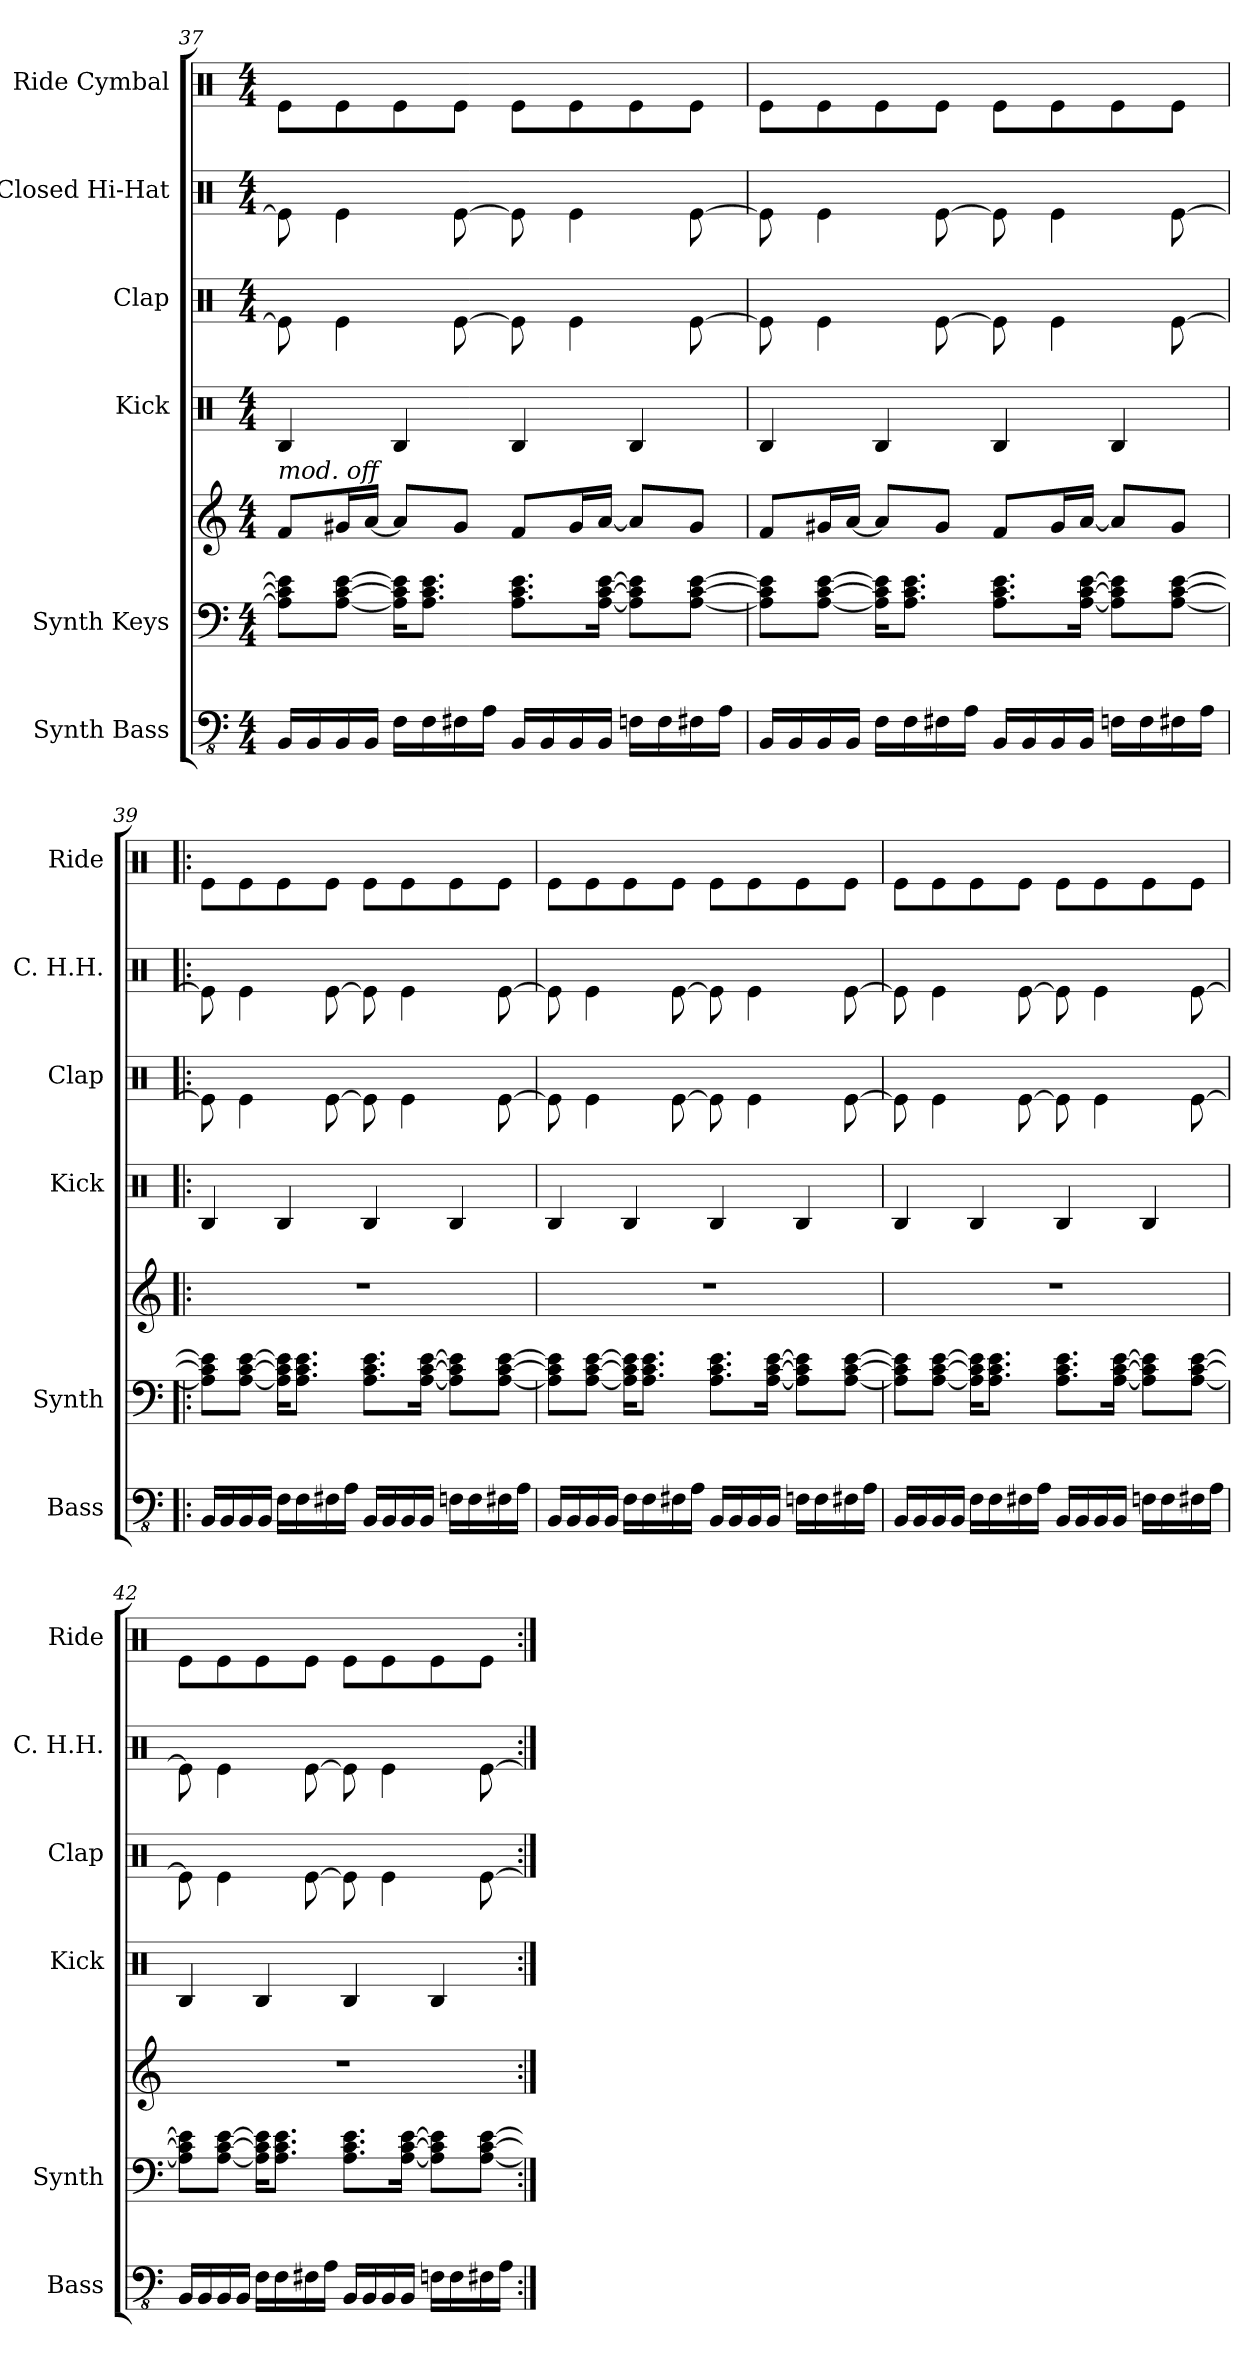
**kern	**kern	**kern	**kern	**kern	**kern	**kern
*part6	*part5	*part5	*part4	*part3	*part2	*part1
*staff7	*staff6	*staff5	*staff4	*staff3	*staff2	*staff1
*I"Synth Bass	*I"Synth Keys	*	*I"Kick	*I"Clap	*I"Closed Hi-Hat	*I"Ride Cymbal
*I'Bass	*I'Synth	*	*I'Kick	*I'Clap	*I'C. H.H.	*I'Ride
!!LO:PB:g=z
*clefFv4	*clefF4	*clefG2	*clefX	*clefX	*clefX	*clefX
*k[]	*k[]	*k[]	*k[]	*k[]	*k[]	*k[]
*C:	*C:	*C:	*C:	*C:	*C:	*C:
*M4/4	*M4/4	*M4/4	*M4/4	*M4/4	*M4/4	*M4/4
=37	=37	=37	=37	=37	=37	=37
!	!	!LO:TX:a:i:t=mod. off	!	!	!	!
16BBB/LL	8A\] 8c\] 8e\]L	8f/L	4RB/	8Re\]	8Re\]	8Re\L
16BBB/	.	.	.	.	.	.
16BBB/	[8A\ [8c\ [8e\J	16g#X/L	.	4Re\	4Re\	8Re\
16BBB/JJ	.	[16a/JJ	.	.	.	.
16FF\LL	16A\] 16c\] 16e\]KL	8a/L]	4RB/	.	.	8Re\
16FF\	8.A\ 8.c\ 8.e\J	.	.	.	.	.
16FF#X\	.	8g#/J	.	[8Re\	[8Re\	8Re\J
16AA\JJ	.	.	.	.	.	.
16BBB/LL	8.A\ 8.c\ 8.e\L	8f/L	4RB/	8Re\]	8Re\]	8Re\L
16BBB/	.	.	.	.	.	.
16BBB/	.	16g#/L	.	4Re\	4Re\	8Re\
16BBB/JJ	[16A\ [16c\ [16e\Jk	[16a/JJ	.	.	.	.
16FFn\LL	8A\] 8c\] 8e\]L	8a/L]	4RB/	.	.	8Re\
16FF\	.	.	.	.	.	.
16FF#X\	[8A\ [8c\ [8e\J	8g#/J	.	[8Re\	[8Re\	8Re\J
16AA\JJ	.	.	.	.	.	.
=38	=38	=38	=38	=38	=38	=38
16BBB/LL	8A\] 8c\] 8e\]L	8f/L	4RB/	8Re\]	8Re\]	8Re\L
16BBB/	.	.	.	.	.	.
16BBB/	[8A\ [8c\ [8e\J	16g#X/L	.	4Re\	4Re\	8Re\
16BBB/JJ	.	[16a/JJ	.	.	.	.
16FF\LL	16A\] 16c\] 16e\]KL	8a/L]	4RB/	.	.	8Re\
16FF\	8.A\ 8.c\ 8.e\J	.	.	.	.	.
16FF#X\	.	8g#/J	.	[8Re\	[8Re\	8Re\J
16AA\JJ	.	.	.	.	.	.
16BBB/LL	8.A\ 8.c\ 8.e\L	8f/L	4RB/	8Re\]	8Re\]	8Re\L
16BBB/	.	.	.	.	.	.
16BBB/	.	16g#/L	.	4Re\	4Re\	8Re\
16BBB/JJ	[16A\ [16c\ [16e\Jk	[16a/JJ	.	.	.	.
16FFn\LL	8A\] 8c\] 8e\]L	8a/L]	4RB/	.	.	8Re\
16FF\	.	.	.	.	.	.
16FF#X\	[8A\ [8c\ [8e\J	8g#/J	.	[8Re\	[8Re\	8Re\J
16AA\JJ	.	.	.	.	.	.
=39!|:	=39!|:	=39!|:	=39!|:	=39!|:	=39!|:	=39!|:
16BBB/LL	8A\] 8c\] 8e\]L	1r	4RB/	8Re\]	8Re\]	8Re\L
16BBB/	.	.	.	.	.	.
16BBB/	[8A\ [8c\ [8e\J	.	.	4Re\	4Re\	8Re\
16BBB/JJ	.	.	.	.	.	.
16FF\LL	16A\] 16c\] 16e\]KL	.	4RB/	.	.	8Re\
16FF\	8.A\ 8.c\ 8.e\J	.	.	.	.	.
16FF#X\	.	.	.	[8Re\	[8Re\	8Re\J
16AA\JJ	.	.	.	.	.	.
16BBB/LL	8.A\ 8.c\ 8.e\L	.	4RB/	8Re\]	8Re\]	8Re\L
16BBB/	.	.	.	.	.	.
16BBB/	.	.	.	4Re\	4Re\	8Re\
16BBB/JJ	[16A\ [16c\ [16e\Jk	.	.	.	.	.
16FFn\LL	8A\] 8c\] 8e\]L	.	4RB/	.	.	8Re\
16FF\	.	.	.	.	.	.
16FF#X\	[8A\ [8c\ [8e\J	.	.	[8Re\	[8Re\	8Re\J
16AA\JJ	.	.	.	.	.	.
!!LO:LB:g=z
=40	=40	=40	=40	=40	=40	=40
16BBB/LL	8A\] 8c\] 8e\]L	1r	4RB/	8Re\]	8Re\]	8Re\L
16BBB/	.	.	.	.	.	.
16BBB/	[8A\ [8c\ [8e\J	.	.	4Re\	4Re\	8Re\
16BBB/JJ	.	.	.	.	.	.
16FF\LL	16A\] 16c\] 16e\]KL	.	4RB/	.	.	8Re\
16FF\	8.A\ 8.c\ 8.e\J	.	.	.	.	.
16FF#X\	.	.	.	[8Re\	[8Re\	8Re\J
16AA\JJ	.	.	.	.	.	.
16BBB/LL	8.A\ 8.c\ 8.e\L	.	4RB/	8Re\]	8Re\]	8Re\L
16BBB/	.	.	.	.	.	.
16BBB/	.	.	.	4Re\	4Re\	8Re\
16BBB/JJ	[16A\ [16c\ [16e\Jk	.	.	.	.	.
16FFn\LL	8A\] 8c\] 8e\]L	.	4RB/	.	.	8Re\
16FF\	.	.	.	.	.	.
16FF#X\	[8A\ [8c\ [8e\J	.	.	[8Re\	[8Re\	8Re\J
16AA\JJ	.	.	.	.	.	.
=41	=41	=41	=41	=41	=41	=41
16BBB/LL	8A\] 8c\] 8e\]L	1r	4RB/	8Re\]	8Re\]	8Re\L
16BBB/	.	.	.	.	.	.
16BBB/	[8A\ [8c\ [8e\J	.	.	4Re\	4Re\	8Re\
16BBB/JJ	.	.	.	.	.	.
16FF\LL	16A\] 16c\] 16e\]KL	.	4RB/	.	.	8Re\
16FF\	8.A\ 8.c\ 8.e\J	.	.	.	.	.
16FF#X\	.	.	.	[8Re\	[8Re\	8Re\J
16AA\JJ	.	.	.	.	.	.
16BBB/LL	8.A\ 8.c\ 8.e\L	.	4RB/	8Re\]	8Re\]	8Re\L
16BBB/	.	.	.	.	.	.
16BBB/	.	.	.	4Re\	4Re\	8Re\
16BBB/JJ	[16A\ [16c\ [16e\Jk	.	.	.	.	.
16FFn\LL	8A\] 8c\] 8e\]L	.	4RB/	.	.	8Re\
16FF\	.	.	.	.	.	.
16FF#X\	[8A\ [8c\ [8e\J	.	.	[8Re\	[8Re\	8Re\J
16AA\JJ	.	.	.	.	.	.
=42	=42	=42	=42	=42	=42	=42
16BBB/LL	8A\] 8c\] 8e\]L	1r	4RB/	8Re\]	8Re\]	8Re\L
16BBB/	.	.	.	.	.	.
16BBB/	[8A\ [8c\ [8e\J	.	.	4Re\	4Re\	8Re\
16BBB/JJ	.	.	.	.	.	.
16FF\LL	16A\] 16c\] 16e\]KL	.	4RB/	.	.	8Re\
16FF\	8.A\ 8.c\ 8.e\J	.	.	.	.	.
16FF#X\	.	.	.	[8Re\	[8Re\	8Re\J
16AA\JJ	.	.	.	.	.	.
16BBB/LL	8.A\ 8.c\ 8.e\L	.	4RB/	8Re\]	8Re\]	8Re\L
16BBB/	.	.	.	.	.	.
16BBB/	.	.	.	4Re\	4Re\	8Re\
16BBB/JJ	[16A\ [16c\ [16e\Jk	.	.	.	.	.
16FFn\LL	8A\] 8c\] 8e\]L	.	4RB/	.	.	8Re\
16FF\	.	.	.	.	.	.
16FF#X\	[8A\ [8c\ [8e\J	.	.	[8Re\	[8Re\	8Re\J
16AA\JJ	.	.	.	.	.	.
=:|!	=:|!	=:|!	=:|!	=:|!	=:|!	=:|!
*-	*-	*-	*-	*-	*-	*-
